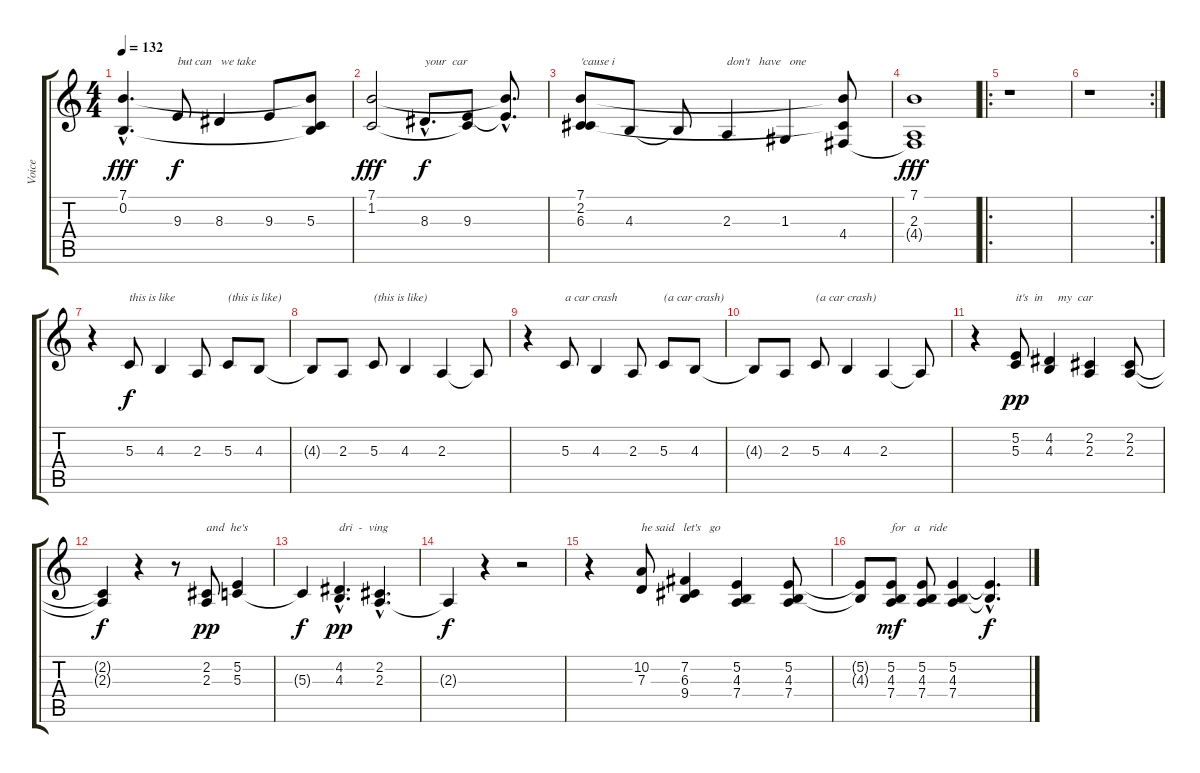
\track ("Voice" "Voice") {instrument brightacousticpiano}
\staff {score tabs}
\tuning (E4 B3 G3 D3 A2 E2) {hide}
\ts (4 4)
\tempo 132
\clef g2
\ks c
(7.1{hac} 0.2{hac}).4{d dy fff} 9.3.8{txt "but can   we take" dy f} 8.3.4 9.3.8 (7.1{t} 0.2{t} 5.3).8 |
(7.1 1.2).2{dy fff} 8.3{hac}.8{d txt "your  car" dy f} (1.2{t} 9.3).8 (7.1{hac t} 9.3{hac t}).8{d} |
(7.1 2.2 6.3).8{txt "'cause i"} 4.3.8 4.3{t}.8 2.3.4{txt "don't   have   one"} 1.3.4 (7.1{t} 2.2{t} 4.4).8 |
(7.1 2.3 4.4{t}).1{dy fff} |
\ro
r.1 |
\rc 2
r.1 |
r.4{balance 8} 5.3.8{txt "this is like" dy f} 4.3.4 2.3.8 5.3.8{txt "(this is like)" balance 16} 4.3.8 |
4.3{t}.8 2.3.8 5.3.8{txt "(this is like)" balance 0} 4.3.4 2.3.4 2.3{t}.8 |
r.4{balance 8} 5.3.8{txt "a car crash"} 4.3.4 2.3.8 5.3.8{txt "(a car crash)" balance 16} 4.3.8 |
4.3{t}.8 2.3.8 5.3.8{txt "(a car crash)" balance 0} 4.3.4 2.3.4 2.3{t}.8 |
r.4{balance 8} (5.2 5.3).8{txt "it's  in     my  car" dy pp} (4.2 4.3).4 (2.2 2.3).4 (2.2 2.3).8 |
(2.2{t} 2.3{t}).4{dy f} r.4 r.8 (2.2 2.3).8{txt "and  he's" dy pp} (5.2 5.3).4 |
5.3{t}.4{dy f} (4.2{hac} 4.3{hac}).4{d txt "dri  -  ving" dy pp} (2.2{hac} 2.3{hac}).4{d} |
2.3{t}.4{dy f} r.4 r.2 |
r.4 (10.2 7.3).8{txt "he said   let's   go"} (7.2 6.3 9.4).4 (5.2 4.3 7.4).4 (5.2 4.3 7.4).8 |
(5.2{t} 4.3{t}).8 (5.2 4.3 7.4).8{txt "for   a   ride" dy mf} (5.2 4.3 7.4).8 (5.2 4.3 7.4).4 (5.2{hac t} 4.3{hac t}).4{d dy f}
